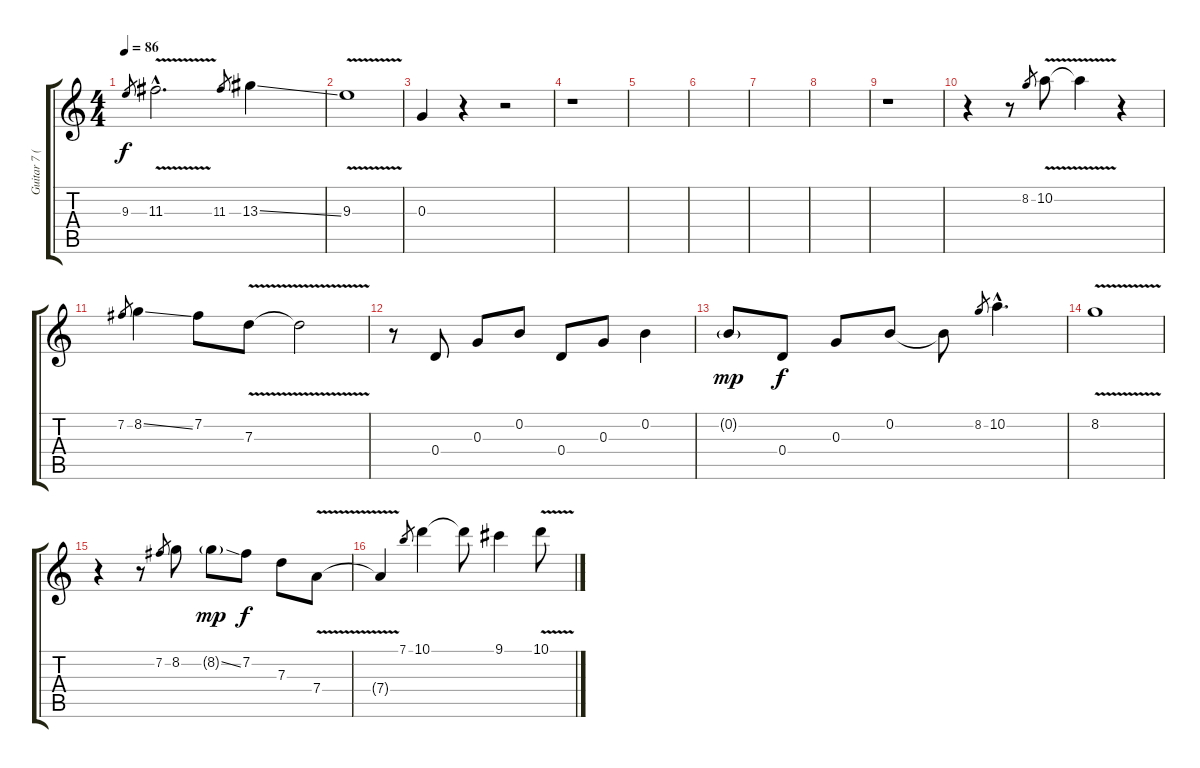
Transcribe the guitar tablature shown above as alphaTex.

\track ("Guitar 7 (With Slide!!)" "Guitar 7 (") {instrument acousticguitarnylon}
\staff {score tabs}
\tuning (E4 B3 G3 D3 A2 E2) {hide}
\ts (4 4)
\tempo 86
\clef g2
\ks c
9.3.8{gr dy f} 11.3{v hac}.2{d} 11.3.8{gr} 13.3{ss}.4 |
9.3{v}.1 |
0.3.4 r.4 r.2 |
r.1 |
|
|
|
|
r.1 |
r.4 r.8 8.2.8{gr} 10.2{v}.8 10.2{t}.4 r.4 |
7.2.8{gr} 8.2{ss}.4 7.2.8 7.3{v}.8 7.3{t}.2 |
r.8 0.4.8 0.3.8 0.2.8 0.4.8 0.3.8 0.2.4 |
0.2{g}.8{dy mp} 0.4.8{dy f} 0.3.8 0.2.8 0.2{t}.8 8.2.8{gr} 10.2{hac}.4{d} |
8.2{v}.1 |
r.4 r.8 7.2.8{gr} 8.2.8 8.2{ss g}.8{dy mp} 7.2.8{dy f} 7.3.8 7.4{v}.8 |
7.4{t}.4 7.1.8{gr} 10.1.4 10.1{t}.8 9.1.4 10.1{v}.8
